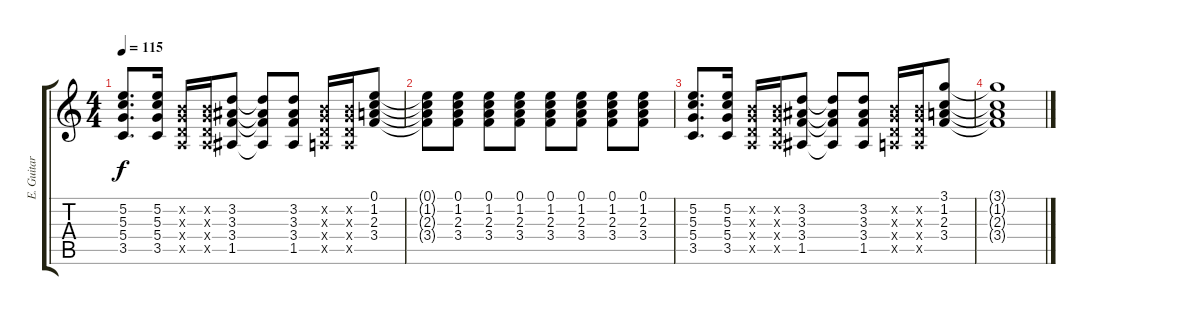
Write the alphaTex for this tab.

\track ("E. Guitar 2" "E. Guitar ") {instrument electricguitarjazz}
\staff {score tabs}
\tuning (E4 B3 G3 D3 A2 E2) {hide}
\ts (4 4)
\tempo 115
\clef g2
\ks c
(5.2 5.3 5.4 3.5).8{d dy f} (5.2 5.3 5.4 3.5).16 (0.2{x} 0.3{x} 0.4{x} 0.5{x}).16 (0.2{x} 0.3{x} 0.4{x} 0.5{x}).16 (3.2 3.3 3.4 1.5).8 (3.2{t} 3.3{t} 3.4{t} 1.5{t}).8 (3.2 3.3 3.4 1.5).8 (0.2{x} 0.3{x} 0.4{x} 0.5{x}).16 (0.2{x} 0.3{x} 0.4{x} 0.5{x}).16 (0.1 1.2 2.3 3.4).8 |
(0.1{t} 1.2{t} 2.3{t} 3.4{t}).8 (0.1 1.2 2.3 3.4).8 (0.1 1.2 2.3 3.4).8 (0.1 1.2 2.3 3.4).8 (0.1 1.2 2.3 3.4).8 (0.1 1.2 2.3 3.4).8 (0.1 1.2 2.3 3.4).8 (0.1 1.2 2.3 3.4).8 |
(5.2 5.3 5.4 3.5).8{d} (5.2 5.3 5.4 3.5).16 (0.2{x} 0.3{x} 0.4{x} 0.5{x}).16 (0.2{x} 0.3{x} 0.4{x} 0.5{x}).16 (3.2 3.3 3.4 1.5).8 (3.2{t} 3.3{t} 3.4{t} 1.5{t}).8 (3.2 3.3 3.4 1.5).8 (0.2{x} 0.3{x} 0.4{x} 0.5{x}).16 (0.2{x} 0.3{x} 0.4{x} 0.5{x}).16 (3.1 1.2 2.3 3.4).8 |
(3.1{t} 1.2{t} 2.3{t} 3.4{t}).1
